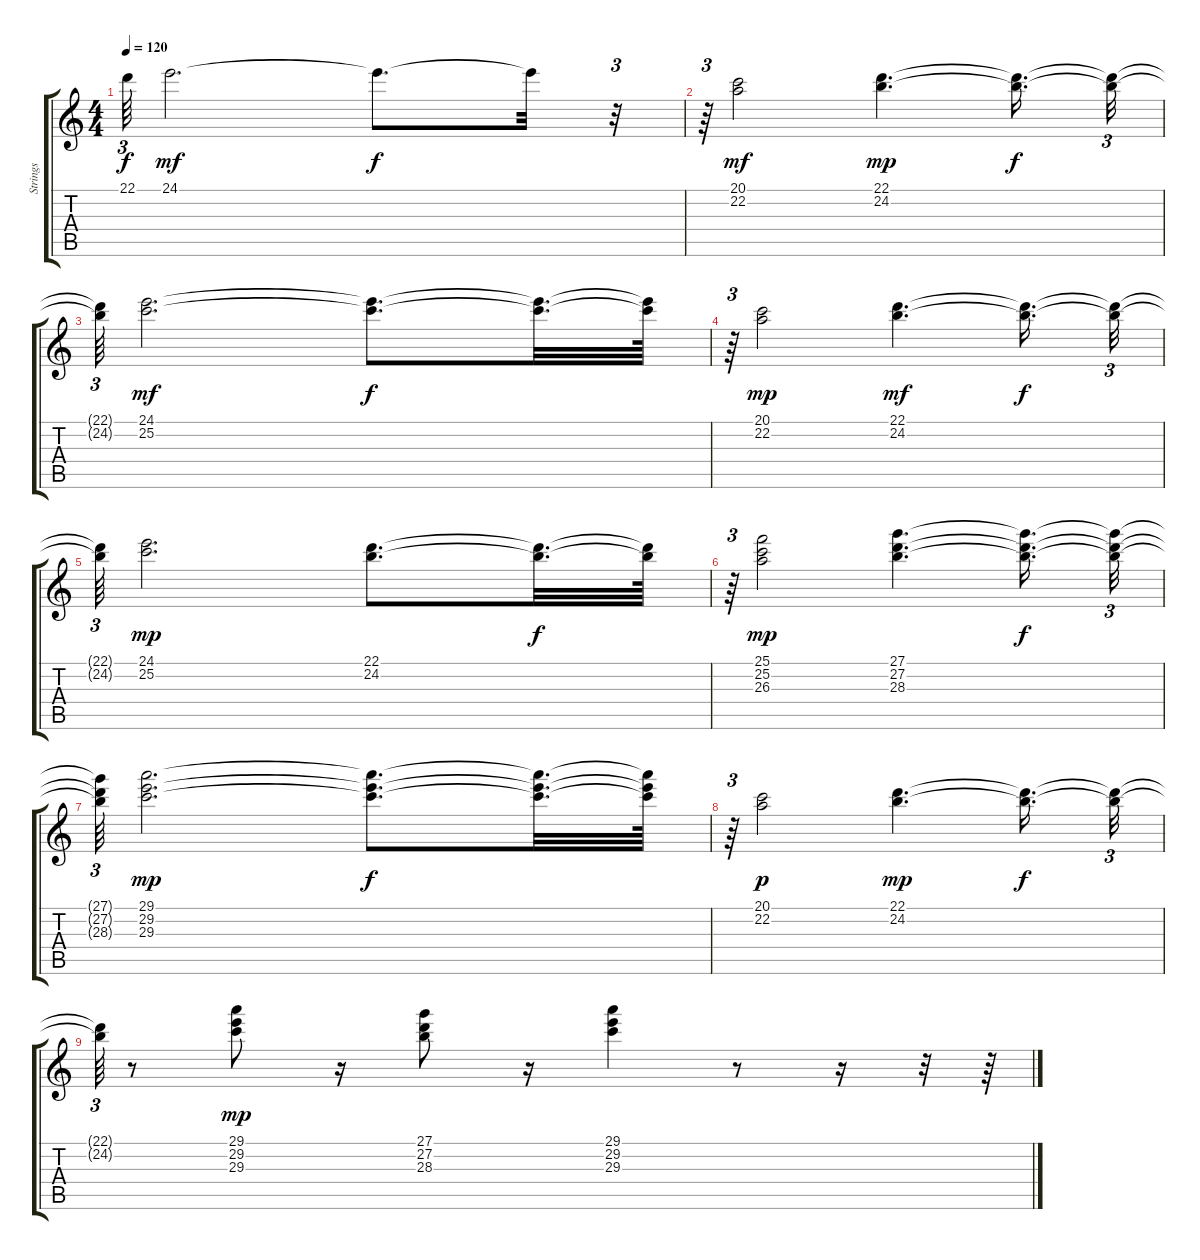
\track ("Strings" "Strings") {instrument stringensemble1}
\staff {score tabs}
\tuning (E4 B3 G3 D3 A2 E2) {hide}
\ts (4 4)
\tempo 120
\clef g2
\ks c
22.1{t}.64{tu (3 2) dy f} 24.1.2{d dy mf} 24.1{t}.8{d dy f} 24.1{t}.32 r.32{tu (3 2)} |
r.64{tu (3 2)} (20.1 22.2).2{dy mf} (22.1 24.2).4{d dy mp} (22.1{t} 24.2{t}).16{d dy f} (22.1{t} 24.2{t}).32{tu (3 2)} |
(22.1{t} 24.2{t}).64{tu (3 2)} (24.1 25.2).2{d dy mf} (24.1{t} 25.2{t}).8{d dy f} (24.1{t} 25.2{t}).32{d} (24.1{t} 25.2{t}).64 |
r.64{tu (3 2)} (20.1 22.2).2{dy mp} (22.1 24.2).4{d dy mf} (22.1{t} 24.2{t}).16{d dy f} (22.1{t} 24.2{t}).32{tu (3 2)} |
(22.1{t} 24.2{t}).64{tu (3 2)} (24.1 25.2).2{d dy mp} (22.1 24.2).8{d} (22.1{t} 24.2{t}).32{d dy f} (22.1{t} 24.2{t}).64 |
r.64{tu (3 2)} (25.1 25.2 26.3).2{dy mp} (27.1 27.2 28.3).4{d} (27.1{t} 27.2{t} 28.3{t}).16{d dy f} (27.1{t} 27.2{t} 28.3{t}).32{tu (3 2)} |
(27.1{t} 27.2{t} 28.3{t}).64{tu (3 2)} (29.1 29.2 29.3).2{d dy mp} (29.1{t} 29.2{t} 29.3{t}).8{d dy f} (29.1{t} 29.2{t} 29.3{t}).32{d} (29.1{t} 29.2{t} 29.3{t}).64 |
r.64{tu (3 2)} (20.1 22.2).2{dy p} (22.1 24.2).4{d dy mp} (22.1{t} 24.2{t}).16{d dy f} (22.1{t} 24.2{t}).32{tu (3 2)} |
(22.1{t} 24.2{t}).64{tu (3 2)} r.8 (29.1 29.2 29.3).8{dy mp} r.16 (27.1 27.2 28.3).8 r.16 (29.1 29.2 29.3).4 r.8 r.16 r.32 r.64
